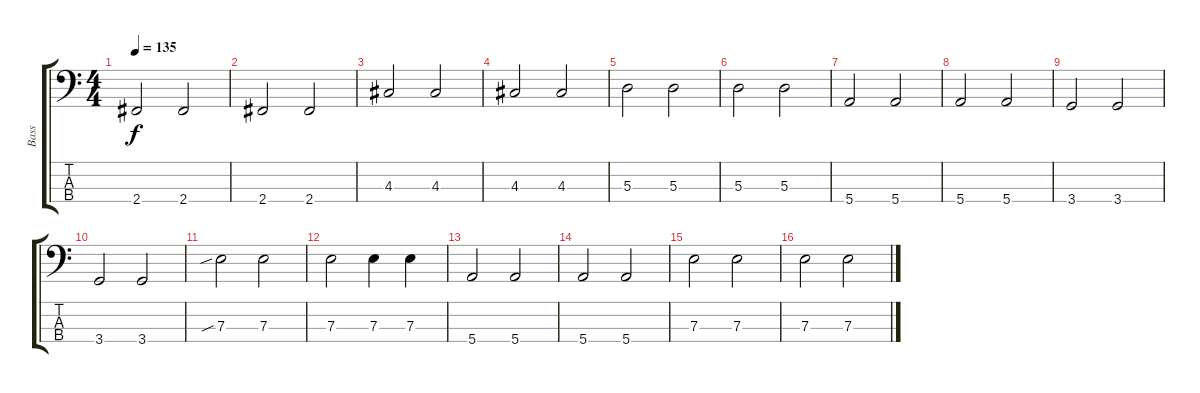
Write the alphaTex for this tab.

\track ("Bass" "Bass") {instrument electricbassfinger}
\staff {score tabs}
\tuning (G2 D2 A1 E1) {hide}
\ts (4 4)
\tempo 135
\clef f4
\ks c
2.4.2{dy f} 2.4.2 |
2.4.2 2.4.2 |
4.3.2 4.3.2 |
4.3.2 4.3.2 |
5.3.2 5.3.2 |
5.3.2 5.3.2 |
5.4.2 5.4.2 |
5.4.2 5.4.2 |
3.4.2 3.4.2 |
3.4.2 3.4.2 |
7.3{sib}.2 7.3.2 |
7.3.2 7.3.4 7.3.4 |
5.4.2 5.4.2 |
5.4.2 5.4.2 |
7.3.2 7.3.2 |
7.3.2 7.3.2
